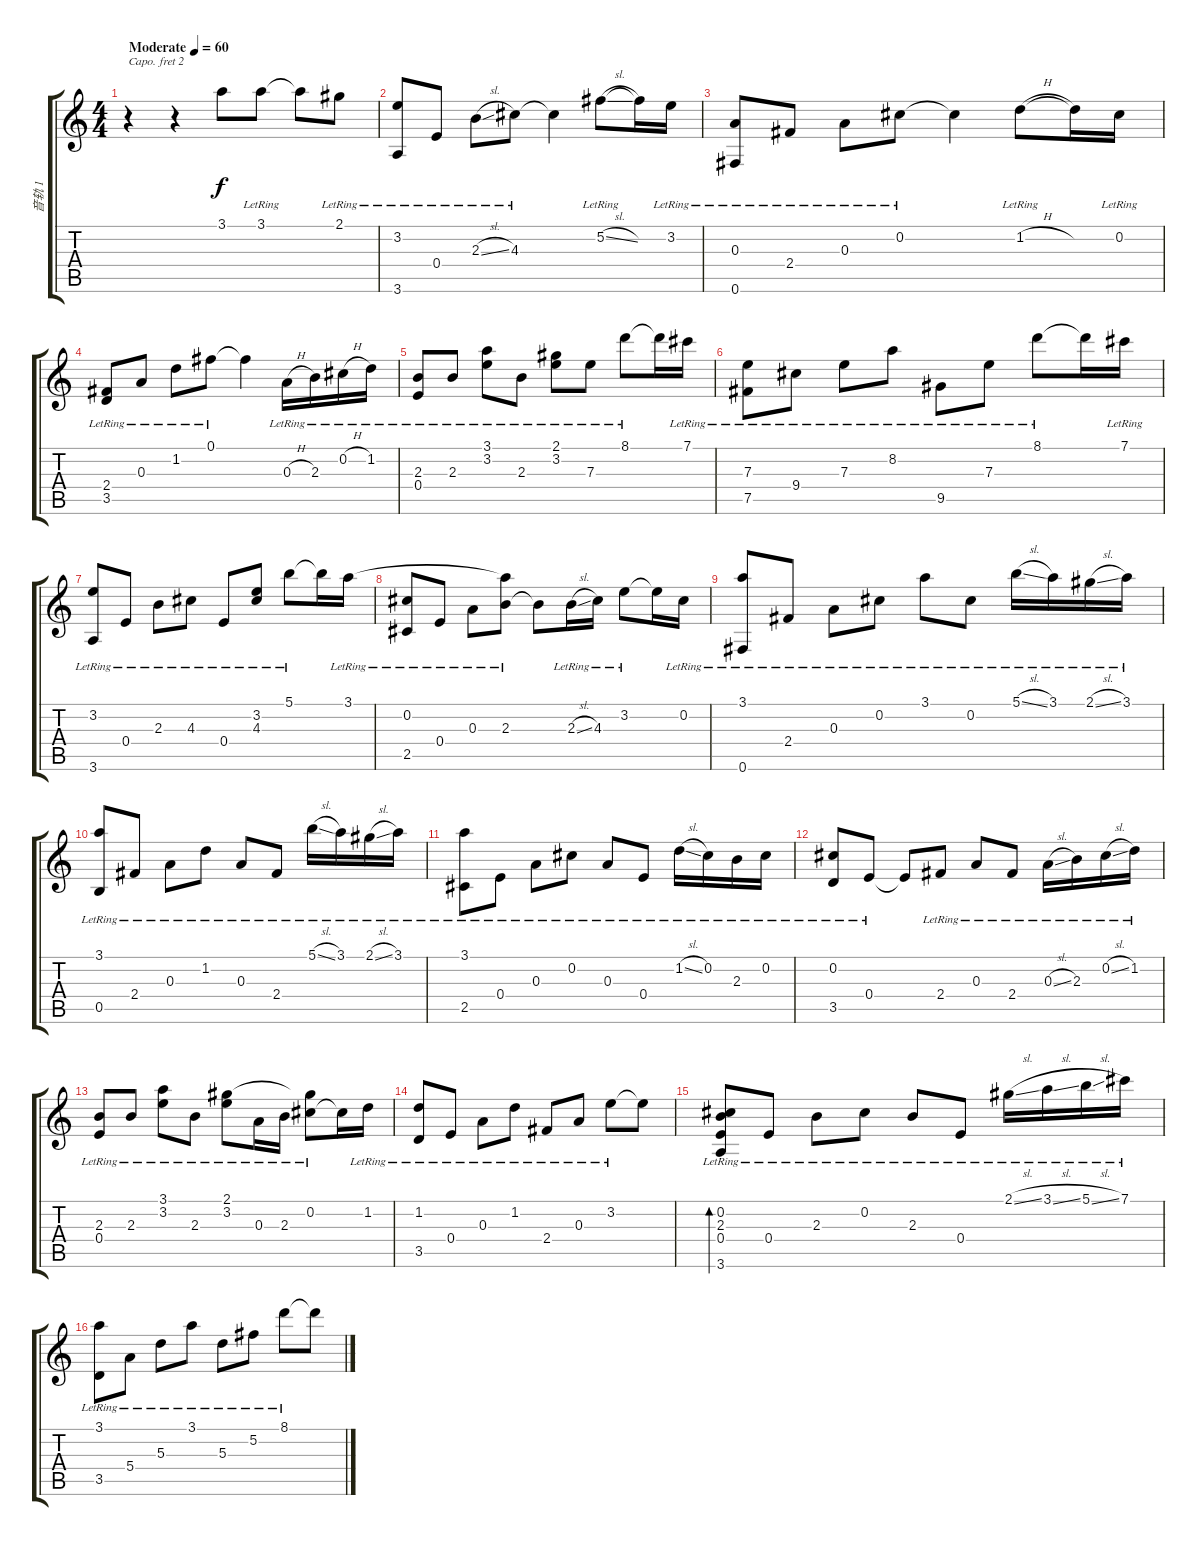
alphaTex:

\track ("音轨 1" "音轨 1") {instrument acousticguitarsteel}
\staff {score tabs}
\capo 2
\tuning (E4 B3 G3 D3 A2 E2) {hide}
\ts (4 4)
\tempo (60 "Moderate")
\clef g2
\ks c
r.4{dy f instrument acousticguitarsteel} r.4 3.1.8 3.1{lr}.8{volume 16 balance 8 instrument acousticguitarsteel} 3.1{t}.8 2.1{lr}.8 |
(3.2{lr} 3.6{lr}).8 0.4{lr}.8 2.3{sl lr}.8 4.3{lr}.8 4.3{t}.4 5.2{sl lr}.8 5.2{t}.16 3.2{lr}.16 |
(0.3{lr} 0.6{lr}).8 2.4{lr}.8 0.3{lr}.8 0.2{lr}.8 0.2{t}.4 1.2{h lr}.8 1.2{t}.16 0.2{lr}.16 |
(2.4{lr} 3.5{lr}).8 0.3{lr}.8 1.2{lr}.8 0.1{lr}.8 0.1{t}.4 0.3{h lr}.16 2.3{lr}.16 0.2{h lr}.16 1.2{lr}.16 |
(2.3{lr} 0.4{lr}).8 2.3{lr}.8 (3.1{lr} 3.2{lr}).8 2.3{lr}.8 (2.1{lr} 3.2{lr}).8 7.3{lr}.8 8.1{lr}.8 8.1{t}.16 7.1{lr}.16 |
(7.3{lr} 7.5{lr}).8 9.4{lr}.8 7.3{lr}.8 8.2{lr}.8 9.5{lr}.8 7.3{lr}.8 8.1{lr}.8 8.1{t}.16 7.1{lr}.16 |
(3.2{lr} 3.6{lr}).8 0.4{lr}.8 2.3{lr}.8 4.3{lr}.8 0.4{lr}.8 (3.2{lr} 4.3{lr}).8 5.1{lr}.8 5.1{t}.16 3.1{lr}.16 |
(0.2{lr} 2.5{lr}).8 0.4{lr}.8 0.3{lr}.8 (3.1{t} 2.3{lr}).8 2.3{t}.8 2.3{sl lr}.16 4.3{lr}.16 3.2{lr}.8 3.2{t}.16 0.2{lr}.16 |
(3.1{lr} 0.6{lr}).8 2.4{lr}.8 0.3{lr}.8 0.2{lr}.8 3.1{lr}.8 0.2{lr}.8 5.1{sl lr}.16 3.1{lr}.16 2.1{sl lr}.16 3.1{lr}.16 |
(3.1{lr} 0.5{lr}).8 2.4{lr}.8 0.3{lr}.8 1.2{lr}.8 0.3{lr}.8 2.4{lr}.8 5.1{sl lr}.16 3.1{lr}.16 2.1{sl lr}.16 3.1{lr}.16 |
(3.1{lr} 2.5{lr}).8 0.4{lr}.8 0.3{lr}.8 0.2{lr}.8 0.3{lr}.8 0.4{lr}.8 1.2{sl lr}.16 0.2{lr}.16 2.3{lr}.16 0.2{lr}.16 |
(0.2{lr} 3.5{lr}).8 0.4{lr}.8 0.4{t}.8 2.4{lr}.8 0.3{lr}.8 2.4{lr}.8 0.3{sl lr}.16 2.3{lr}.16 0.2{sl lr}.16 1.2{lr}.16 |
(2.3{lr} 0.4{lr}).8 2.3{lr}.8 (3.1{lr} 3.2{lr}).8 2.3{lr}.8 (2.1{lr} 3.2{lr}).8 0.3{lr}.16 2.3{lr}.16 (2.1{t} 0.2{lr}).8 0.2{t}.16 1.2{lr}.16 |
(1.2{lr} 3.5{lr}).8 0.4{lr}.8 0.3{lr}.8 1.2{lr}.8 2.4{lr}.8 0.3{lr}.8 3.2{lr}.8 3.2{t}.8 |
(0.2{lr} 2.3{lr} 0.4{lr} 3.6{lr}).8{bd 480} 0.4{lr}.8 2.3{lr}.8 0.2{lr}.8 2.3{lr}.8 0.4{lr}.8 2.1{sl lr}.16 3.1{sl lr}.16 5.1{sl lr}.16 7.1{lr}.16 |
(3.1{lr} 3.5{lr}).8 5.4{lr}.8 5.3{lr}.8 3.1{lr}.8 5.3{lr}.8 5.2{lr}.8 8.1{lr}.8 8.1{t}.8
